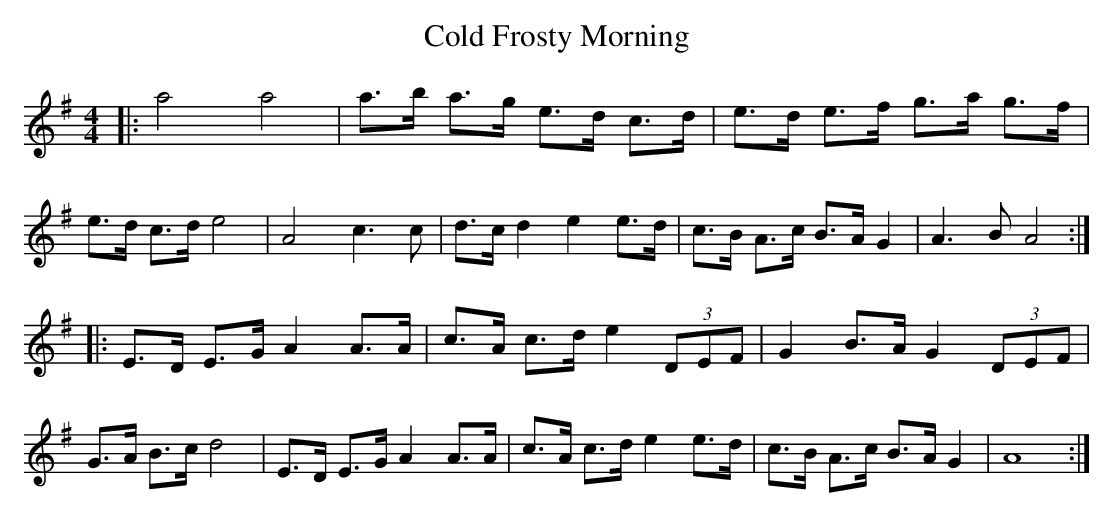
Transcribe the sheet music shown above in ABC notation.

X:1
T: Cold Frosty Morning
M: 4/4
L: 1/8
K: Ador
|: a4      a4     | a>b a>g e>d  c>d | e>d e>f g>a g>f  | e>d c>d e4 \
|  A4      c3 c   | d>c d2  e2   e>d | c>B A>c B>A  G2  | A3B     A4 :|
|: E>D E>G A2 A>A | c>A c>d e2 (3DEF | G2  B>A G2 (3DEF | G>A B>c d4 \
|  E>D E>G A2 A>A | c>A c>d e2   e>d | c>B A>c B>A  G2  | A8         :|
